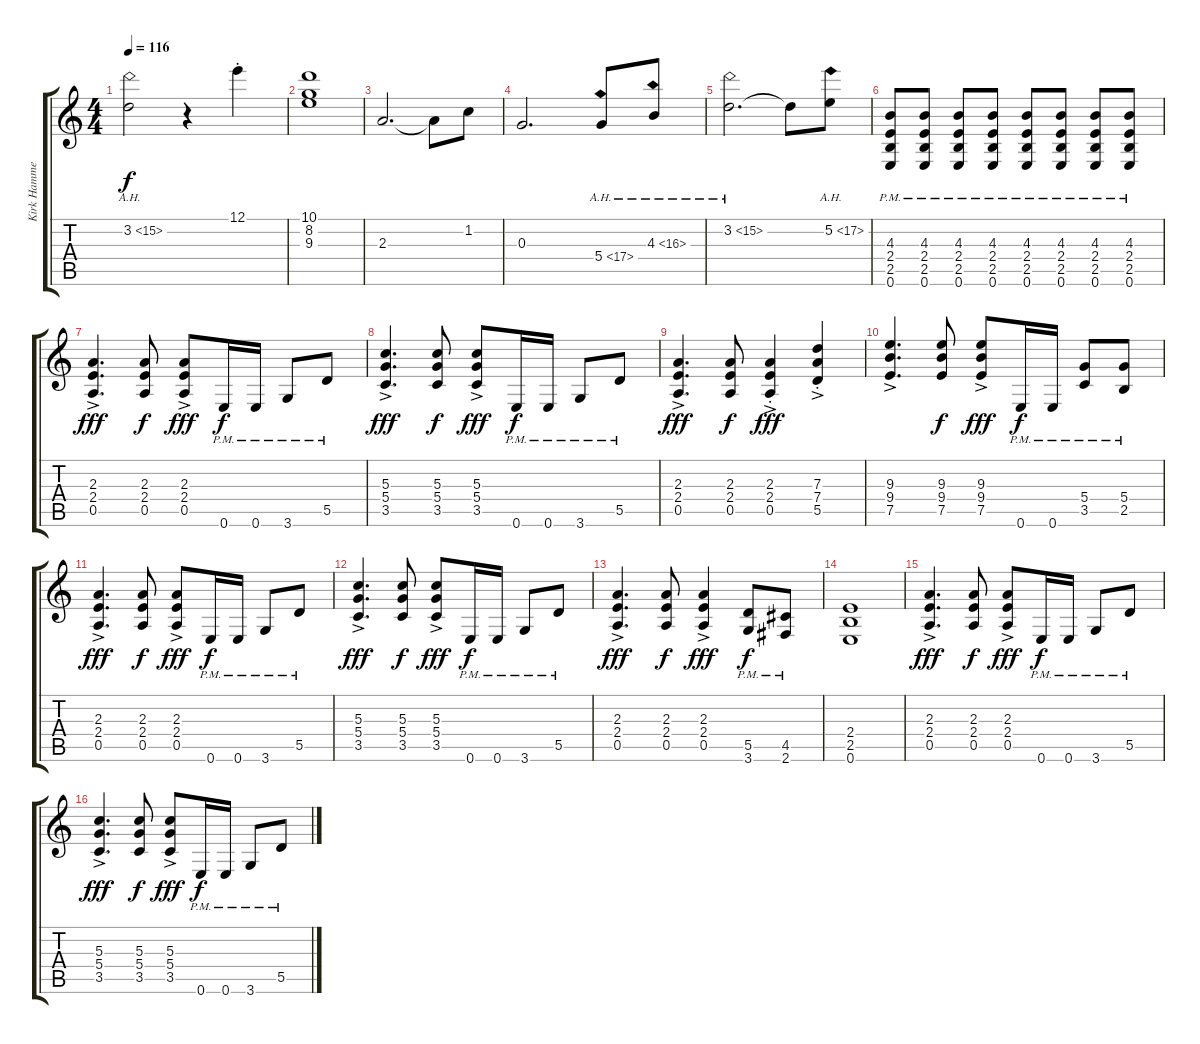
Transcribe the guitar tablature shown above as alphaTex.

\track ("Kirk Hammett" "Kirk Hamme") {instrument distortionguitar}
\staff {score tabs}
\tuning (E4 B3 G3 D3 A2 E2) {hide}
\ts (4 4)
\tempo 116
\clef g2
\ks aminor
3.2{ah 12}.2{dy f} r.4 12.1{st}.4 |
(10.1 8.2 9.3).1 |
2.3.2{d} 2.3{t}.8 1.2.8 |
0.3.2{d} 5.4{ah 12}.8 4.3{ah 12}.8 |
3.2{ah 12}.2{d} 3.2{t}.8 5.2{ah 12}.8 |
(4.3{pm} 2.4{pm} 2.5{pm} 0.6{pm}).8{instrument electricguitarmuted} (4.3{pm} 2.4{pm} 2.5{pm} 0.6{pm}).8 (4.3{pm} 2.4{pm} 2.5{pm} 0.6{pm}).8 (4.3{pm} 2.4{pm} 2.5{pm} 0.6{pm}).8 (4.3{pm} 2.4{pm} 2.5{pm} 0.6{pm}).8 (4.3{pm} 2.4{pm} 2.5{pm} 0.6{pm}).8 (4.3{pm} 2.4{pm} 2.5{pm} 0.6{pm}).8 (4.3{pm} 2.4{pm} 2.5{pm} 0.6{pm}).8 |
(2.3{ac} 2.4{ac} 0.5{ac}).4{d dy fff instrument distortionguitar} (2.3 2.4 0.5).8{dy f} (2.3{ac} 2.4{ac} 0.5{ac}).8{dy fff} 0.6{pm}.16{dy f instrument electricguitarmuted} 0.6{pm}.16 3.6{pm}.8 5.5{pm}.8 |
(5.3{ac} 5.4{ac} 3.5{ac}).4{d dy fff instrument distortionguitar} (5.3 5.4 3.5).8{dy f} (5.3{ac} 5.4{ac} 3.5{ac}).8{dy fff} 0.6{pm}.16{dy f instrument electricguitarmuted} 0.6{pm}.16 3.6{pm}.8 5.5{pm}.8 |
(2.3{ac} 2.4{ac} 0.5{ac}).4{d dy fff instrument distortionguitar} (2.3 2.4 0.5).8{dy f} (2.3{ac st} 2.4{ac st} 0.5{ac st}).4{dy fff} (7.3{ac st} 7.4{ac st} 5.5{ac st}).4 |
(9.3{ac} 9.4{ac} 7.5{ac}).4{d} (9.3 9.4 7.5).8{dy f} (9.3{ac} 9.4{ac} 7.5{ac}).8{dy fff} 0.6{pm}.16{dy f instrument electricguitarmuted} 0.6{pm}.16 (5.4{pm} 3.5{pm}).8 (5.4{pm} 2.5{pm}).8 |
(2.3{ac} 2.4{ac} 0.5{ac}).4{d dy fff instrument distortionguitar} (2.3 2.4 0.5).8{dy f} (2.3{ac} 2.4{ac} 0.5{ac}).8{dy fff} 0.6{pm}.16{dy f instrument electricguitarmuted} 0.6{pm}.16 3.6{pm}.8 5.5{pm}.8 |
(5.3{ac} 5.4{ac} 3.5{ac}).4{d dy fff instrument distortionguitar} (5.3 5.4 3.5).8{dy f} (5.3{ac} 5.4{ac} 3.5{ac}).8{dy fff} 0.6{pm}.16{dy f instrument electricguitarmuted} 0.6{pm}.16 3.6{pm}.8 5.5{pm}.8 |
(2.3{ac} 2.4{ac} 0.5{ac}).4{d dy fff instrument distortionguitar} (2.3 2.4 0.5).8{dy f} (2.3{ac} 2.4{ac} 0.5{ac}).4{dy fff} (5.5{pm} 3.6{pm}).8{dy f instrument electricguitarmuted} (4.5{pm} 2.6{pm}).8 |
(2.4 2.5 0.6).1{instrument distortionguitar} |
(2.3{ac} 2.4{ac} 0.5{ac}).4{d dy fff} (2.3 2.4 0.5).8{dy f} (2.3{ac} 2.4{ac} 0.5{ac}).8{dy fff} 0.6{pm}.16{dy f instrument electricguitarmuted} 0.6{pm}.16 3.6{pm}.8 5.5{pm}.8 |
(5.3{ac} 5.4{ac} 3.5{ac}).4{d dy fff instrument distortionguitar} (5.3 5.4 3.5).8{dy f} (5.3{ac} 5.4{ac} 3.5{ac}).8{dy fff} 0.6{pm}.16{dy f instrument electricguitarmuted} 0.6{pm}.16 3.6{pm}.8 5.5{pm}.8
